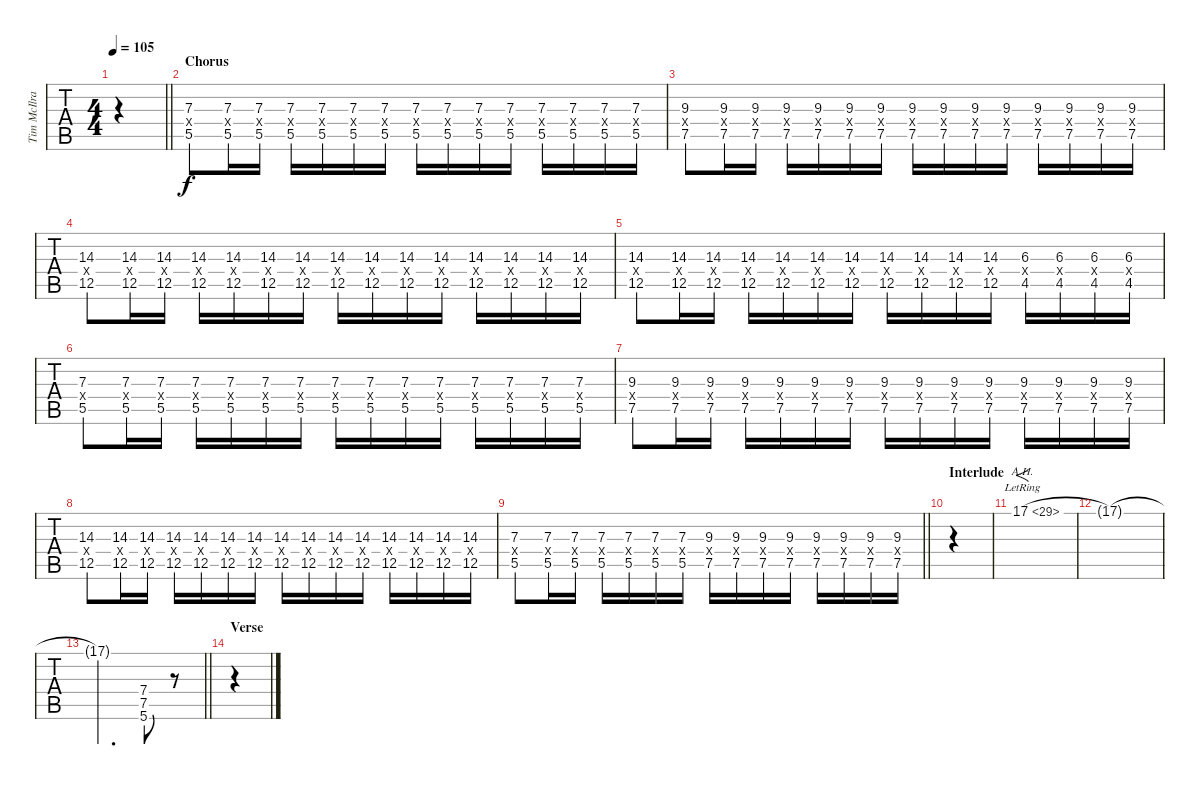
\track ("Tim McIlrath - Guitar Two" "Tim McIlra") {instrument distortionguitar}
\staff {tabs}
\tuning (Eb4 Bb3 Gb3 Db3 Ab2 Eb2) {hide}
\ts (4 4)
\tempo 105
\clef g2
\barLineRight lightlight
\ks db
|
\section ("" "Chorus")
(7.3 5.4{x} 5.5).8 (7.3 5.4{x} 5.5).16 (7.3 5.4{x} 5.5).16 (7.3 5.4{x} 5.5).16 (7.3 5.4{x} 5.5).16 (7.3 5.4{x} 5.5).16 (7.3 5.4{x} 5.5).16 (7.3 5.4{x} 5.5).16 (7.3 5.4{x} 5.5).16 (7.3 5.4{x} 5.5).16 (7.3 5.4{x} 5.5).16 (7.3 5.4{x} 5.5).16 (7.3 5.4{x} 5.5).16 (7.3 5.4{x} 5.5).16 (7.3 5.4{x} 5.5).16 |
(9.3 5.4{x} 7.5).8 (9.3 5.4{x} 7.5).16 (9.3 5.4{x} 7.5).16 (9.3 5.4{x} 7.5).16 (9.3 5.4{x} 7.5).16 (9.3 5.4{x} 7.5).16 (9.3 5.4{x} 7.5).16 (9.3 5.4{x} 7.5).16 (9.3 5.4{x} 7.5).16 (9.3 5.4{x} 7.5).16 (9.3 5.4{x} 7.5).16 (9.3 5.4{x} 7.5).16 (9.3 5.4{x} 7.5).16 (9.3 5.4{x} 7.5).16 (9.3 5.4{x} 7.5).16 |
(14.3 12.4{x} 12.5).8 (14.3 12.4{x} 12.5).16 (14.3 12.4{x} 12.5).16 (14.3 12.4{x} 12.5).16 (14.3 12.4{x} 12.5).16 (14.3 12.4{x} 12.5).16 (14.3 12.4{x} 12.5).16 (14.3 12.4{x} 12.5).16 (14.3 12.4{x} 12.5).16 (14.3 12.4{x} 12.5).16 (14.3 12.4{x} 12.5).16 (14.3 12.4{x} 12.5).16 (14.3 12.4{x} 12.5).16 (14.3 12.4{x} 12.5).16 (14.3 12.4{x} 12.5).16 |
(14.3 5.4{x} 12.5).8 (14.3 12.4{x} 12.5).16 (14.3 12.4{x} 12.5).16 (14.3 12.4{x} 12.5).16 (14.3 12.4{x} 12.5).16 (14.3 12.4{x} 12.5).16 (14.3 12.4{x} 12.5).16 (14.3 12.4{x} 12.5).16 (14.3 12.4{x} 12.5).16 (14.3 12.4{x} 12.5).16 (14.3 12.4{x} 12.5).16 (6.3 4.4{x} 4.5).16 (6.3 4.4{x} 4.5).16 (6.3 4.4{x} 4.5).16 (6.3 4.4{x} 4.5).16 |
(7.3 5.4{x} 5.5).8 (7.3 5.4{x} 5.5).16 (7.3 5.4{x} 5.5).16 (7.3 5.4{x} 5.5).16 (7.3 5.4{x} 5.5).16 (7.3 5.4{x} 5.5).16 (7.3 5.4{x} 5.5).16 (7.3 5.4{x} 5.5).16 (7.3 5.4{x} 5.5).16 (7.3 5.4{x} 5.5).16 (7.3 5.4{x} 5.5).16 (7.3 5.4{x} 5.5).16 (7.3 5.4{x} 5.5).16 (7.3 5.4{x} 5.5).16 (7.3 5.4{x} 5.5).16 |
(9.3 5.4{x} 7.5).8 (9.3 5.4{x} 7.5).16 (9.3 5.4{x} 7.5).16 (9.3 5.4{x} 7.5).16 (9.3 5.4{x} 7.5).16 (9.3 5.4{x} 7.5).16 (9.3 5.4{x} 7.5).16 (9.3 5.4{x} 7.5).16 (9.3 5.4{x} 7.5).16 (9.3 5.4{x} 7.5).16 (9.3 5.4{x} 7.5).16 (9.3 5.4{x} 7.5).16 (9.3 5.4{x} 7.5).16 (9.3 5.4{x} 7.5).16 (9.3 5.4{x} 7.5).16 |
(14.3 12.4{x} 12.5).8 (14.3 12.4{x} 12.5).16 (14.3 12.4{x} 12.5).16 (14.3 12.4{x} 12.5).16 (14.3 12.4{x} 12.5).16 (14.3 12.4{x} 12.5).16 (14.3 12.4{x} 12.5).16 (14.3 12.4{x} 12.5).16 (14.3 12.4{x} 12.5).16 (14.3 12.4{x} 12.5).16 (14.3 12.4{x} 12.5).16 (14.3 12.4{x} 12.5).16 (14.3 12.4{x} 12.5).16 (14.3 12.4{x} 12.5).16 (14.3 12.4{x} 12.5).16 |
\barLineRight lightlight
(7.3 12.4{x} 5.5).8 (7.3 12.4{x} 5.5).16 (7.3 12.4{x} 5.5).16 (7.3 12.4{x} 5.5).16 (7.3 12.4{x} 5.5).16 (7.3 12.4{x} 5.5).16 (7.3 12.4{x} 5.5).16 (9.3 12.4{x} 7.5).16 (9.3 12.4{x} 7.5).16 (9.3 12.4{x} 7.5).16 (9.3 12.4{x} 7.5).16 (9.3 4.4{x} 7.5).16 (9.3 4.4{x} 7.5).16 (9.3 4.4{x} 7.5).16 (9.3 4.4{x} 7.5).16 |
\section ("" "Interlude")
|
17.1{ah 12 lr}.1{f} |
17.1{t}.1 |
\barLineRight lightlight
17.1{t}.2{d} (7.4 7.5 5.6).8 r.8 |
\section ("" "Verse")
